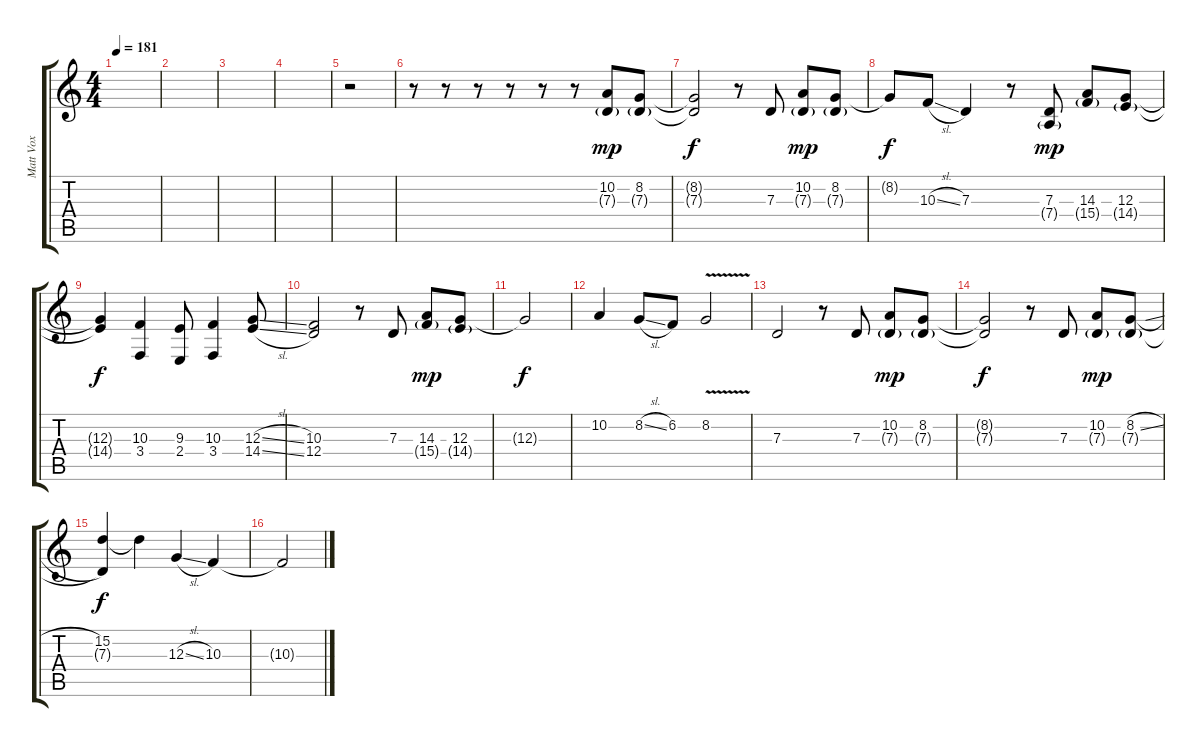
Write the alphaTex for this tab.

\track ("Matt Vox" "Matt Vox") {instrument tenorsax}
\staff {score tabs}
\tuning (E4 B3 G3 D3 A2 E2) {hide}
\ts (4 4)
\tempo 181
\clef g2
\ks c
|
|
|
|
r.2 |
r.8 r.8 r.8 r.8 r.8 r.8 (10.2 7.3{g}).8{dy mp} (8.2 7.3{g}).8 |
(8.2{t} 7.3{t}).2{dy f} r.8 7.3.8 (10.2 7.3{g}).8{dy mp} (8.2 7.3{g}).8 |
8.2{t}.8{dy f} 10.3{sl}.8 7.3.4 r.8 (7.3 7.4{g}).8{dy mp} (14.3 15.4{g}).8 (12.3 14.4{g}).8 |
(12.3{t} 14.4{t}).4{dy f} (10.3 3.4).4 (9.3 2.4).8 (10.3 3.4).4 (12.3{sl} 14.4{sl}).8 |
(10.3 12.4).2 r.8 7.3.8 (14.3 15.4{g}).8{dy mp} (12.3 14.4{g}).8 |
12.3{t}.2{dy f} |
10.2.4 8.2{sl}.8 6.2.8 8.2{v}.2 |
7.3.2 r.8 7.3.8 (10.2 7.3{g}).8{dy mp} (8.2 7.3{g}).8 |
(8.2{t} 7.3{t}).2{dy f} r.8 7.3.8 (10.2 7.3{g}).8{dy mp} (8.2{sl} 7.3{g}).8 |
(15.2 7.3{t}).4{dy f} 15.2{t}.4 12.3{sl}.4 10.3.4 |
10.3{t}.2
